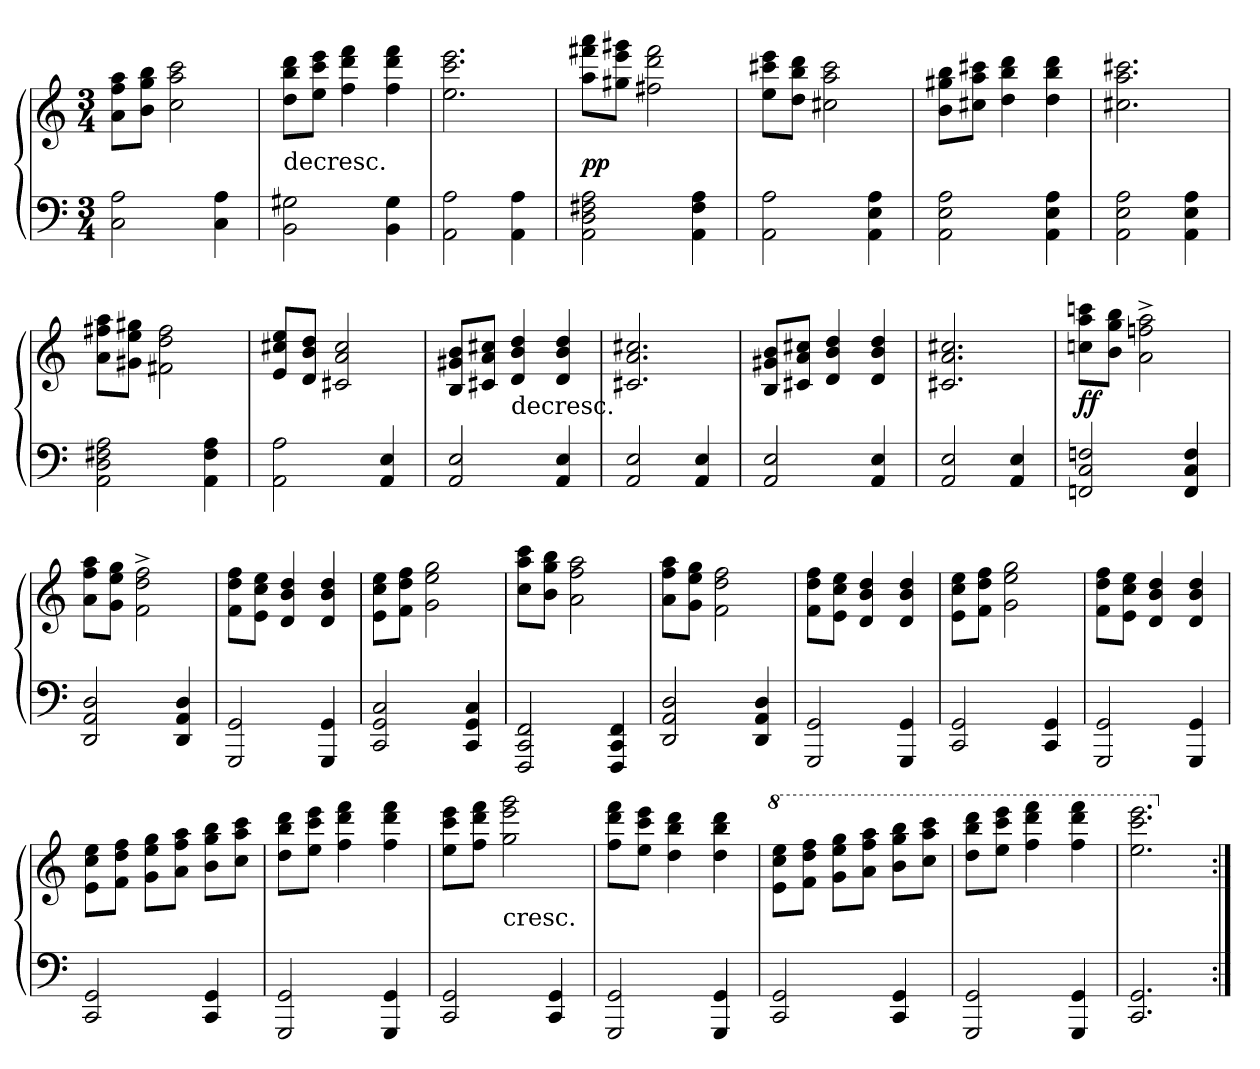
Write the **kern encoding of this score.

**kern	**kern	**dynam
*part1	*part1	*part1
*staff2	*staff1	*staff1/2
*clefF4	*clefG2	*
*k[]	*k[]	*
*C:	*C:	*
*M3/4	*M3/4	*
=	=	=
2C 2A	8a 8ff 8aaL	.
.	8b 8gg 8bbJ	.
.	2cc 2aa 2ccc	.
4C 4A	.	.
=	=	=
!	!LO:TX:c:t=decresc.	!
2BB 2G#X	8dd 8bb 8dddL	.
.	8ee 8ccc 8eeeJ	.
.	4ff 4ddd 4fff	.
4BB 4G#	4ff 4ddd 4fff	.
=	=	=
2AA 2A	2.ee 2.ccc 2.eee	.
4AA 4A	.	.
=	=	=
2AA 2D 2F#X 2A	8aa 8fff#X 8aaaL	pp
.	8gg#X 8eee 8ggg#XJ	.
.	2ff#X 2ddd 2fff#	.
4AA 4F# 4A	.	.
=	=	=
2AA 2A	8ee 8ccc#X 8eeeL	.
.	8dd 8bb 8dddJ	.
.	2cc#X 2aa 2ccc#	.
4AA 4E 4A	.	.
=	=	=
2AA 2E 2A	8b 8gg#X 8bbL	.
.	8cc#X 8aa 8ccc#XJ	.
.	4dd 4bb 4ddd	.
4AA 4E 4A	4dd 4bb 4ddd	.
=	=	=
2AA 2E 2A	2.cc#X 2.aa 2.ccc#X	.
4AA 4E 4A	.	.
=	=	=
2AA 2D 2F#X 2A	8a 8ff#X 8aaL	.
.	8g#X 8ee 8gg#XJ	.
.	2f#X 2dd 2ff#	.
4AA 4F# 4A	.	.
=	=	=
2AA 2A	8e 8cc#X 8eeL	.
.	8d 8b 8ddJ	.
.	2c#X 2a 2cc#	.
4AA 4E	.	.
=	=	=
2AA 2E	8B 8g#X 8bL	.
.	8c#X 8a 8cc#XJ	.
!	!LO:TX:c:t=decresc.	!
.	4d 4b 4dd	.
4AA 4E	4d 4b 4dd	.
=	=	=
2AA 2E	2.c#X 2.a 2.cc#X	.
4AA 4E	.	.
=	=	=
2AA 2E	8B 8g#X 8bL	.
.	8c#X 8a 8cc#XJ	.
.	4d 4b 4dd	.
4AA 4E	4d 4b 4dd	.
=	=	=
2AA 2E	2.c#X 2.a 2.cc#X	.
4AA 4E	.	.
=	=	=
2FFn 2C 2Fn	8ccn 8aa 8cccnL	ff
.	8b 8gg 8bbJ	.
.	2a^ 2ffn^ 2aa^	.
4FF 4C 4F	.	.
=	=	=
2DD 2AA 2D	8a 8ff 8aaL	.
.	8g 8ee 8ggJ	.
.	2f^ 2dd^ 2ff^	.
4DD 4AA 4D	.	.
=	=	=
2GGG 2GG	8f 8dd 8ffL	.
.	8e 8cc 8eeJ	.
.	4d 4b 4dd	.
4GGG 4GG	4d 4b 4dd	.
=	=	=
2CC 2GG 2C	8e 8cc 8eeL	.
.	8f 8dd 8ffJ	.
.	2g 2ee 2gg	.
4CC 4GG 4C	.	.
=	=	=
2FFF 2CC 2FF	8cc 8aa 8cccL	.
.	8b 8gg 8bbJ	.
.	2a 2ff 2aa	.
4FFF 4CC 4FF	.	.
=	=	=
2DD 2AA 2D	8a 8ff 8aaL	.
.	8g 8ee 8ggJ	.
.	2f 2dd 2ff	.
4DD 4AA 4D	.	.
=	=	=
2GGG 2GG	8f 8dd 8ffL	.
.	8e 8cc 8eeJ	.
.	4d 4b 4dd	.
4GGG 4GG	4d 4b 4dd	.
=	=	=
2CC 2GG	8e 8cc 8eeL	.
.	8f 8dd 8ffJ	.
.	2g 2ee 2gg	.
4CC 4GG	.	.
=	=	=
2GGG 2GG	8f 8dd 8ffL	.
.	8e 8cc 8eeJ	.
.	4d 4b 4dd	.
4GGG 4GG	4d 4b 4dd	.
=	=	=
2CC 2GG	8e 8cc 8eeL	.
.	8f 8dd 8ffJ	.
.	8g 8ee 8ggL	.
.	8a 8ff 8aaJ	.
4CC 4GG	8b 8gg 8bbL	.
.	8cc 8aa 8cccJ	.
=	=	=
2GGG 2GG	8dd 8bb 8dddL	.
.	8ee 8ccc 8eeeJ	.
.	4ff 4ddd 4fff	.
4GGG 4GG	4ff 4ddd 4fff	.
=	=	=
2CC 2GG	8ee 8ccc 8eeeL	.
.	8ff 8ddd 8fffJ	.
!	!LO:TX:c:t=cresc.	!
.	2gg 2eee 2ggg	.
4CC 4GG	.	.
=	=	=
2GGG 2GG	8ff 8ddd 8fffL	.
.	8ee 8ccc 8eeeJ	.
.	4dd 4bb 4ddd	.
4GGG 4GG	4dd 4bb 4ddd	.
=	=	=
*	*8va	*
2CC 2GG	8ee 8ccc 8eeeL	.
.	8ff 8ddd 8fffJ	.
.	8gg 8eee 8gggL	.
.	8aa 8fff 8aaaJ	.
4CC 4GG	8bb 8ggg 8bbbL	.
.	8ccc 8aaa 8ccccJ	.
=	=	=
2GGG 2GG	8ddd 8bbb 8ddddL	.
.	8eee 8cccc 8eeeeJ	.
.	4fff 4dddd 4ffff	.
4GGG 4GG	4fff 4dddd 4ffff	.
=	=	=
2.CC 2.GG	2.eee 2.cccc 2.eeee	.
*	*X8va	*
=:|!	=:|!	=:|!
*-	*-	*-
